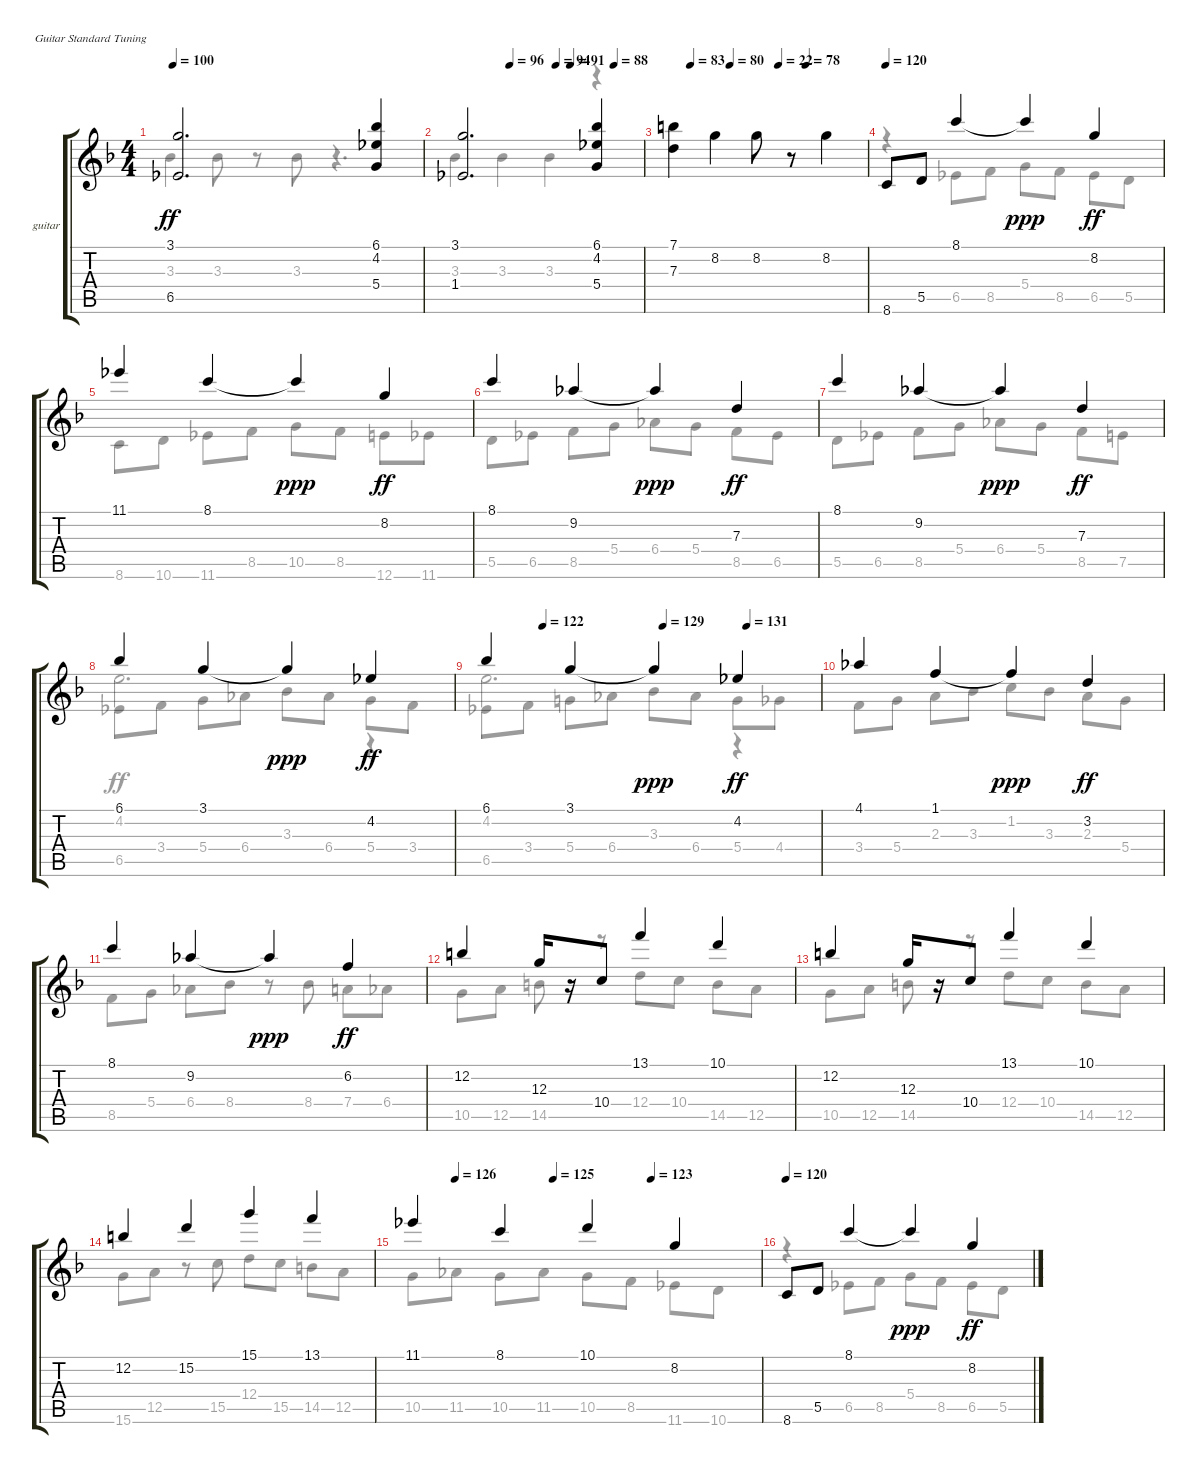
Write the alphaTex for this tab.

\bracketExtendMode groupsimilarinstruments
\firstSystemTrackNameOrientation horizontal
\otherSystemsTrackNameOrientation horizontal
\track ("guitar" "guitar") {instrument acousticguitarnylon}
\staff {score tabs}
\tuning (E4 B3 G3 D3 A2 E2)
\voice
\ts (4 4)
\tempo 100
\clef g2
\ks f
(3.1 6.5).2{d dy ff} (6.1 4.2 5.4).4 |
\tempo (96 0.28125)
\tempo (94 0.53125)
\tempo (91 0.609375)
\tempo (88 0.84375)
(3.1 1.4).2{d} (6.1 4.2 5.4).4 |
\tempo (83 0.09375)
\tempo (80 0.296875)
\tempo (22 0.546875)
\tempo (78 0.6875)
(7.1 7.3).4 8.2.4 8.2.8 r.8 8.2.4 |
\tempo 120
8.6.8 5.5.8 8.1.4 8.1{t}.4{dy ppp} 8.2.4{dy ff} |
11.1.4 8.1.4 8.1{t}.4{dy ppp} 8.2.4{dy ff} |
8.1.4 9.2.4 9.2{t}.4{dy ppp} 7.3.4{dy ff} |
8.1.4 9.2.4 9.2{t}.4{dy ppp} 7.3.4{dy ff} |
6.1.4 3.1.4 3.1{t}.4{dy ppp} 4.2.4{dy ff} |
\tempo (122 0.171875)
\tempo (129 0.53125)
\tempo (131 0.78125)
6.1.4 3.1.4 3.1{t}.4{dy ppp} 4.2.4{dy ff} |
4.1.4 1.1.4 1.1{t}.4{dy ppp} 3.2.4{dy ff} |
8.1.4 9.2.4 9.2{t}.4{dy ppp} 6.2.4{dy ff} |
12.2.4 12.3.16 r.16 10.4.8 13.1.4 10.1.4 |
12.2.4 12.3.16 r.16 10.4.8 13.1.4 10.1.4 |
12.2.4 15.2.4 15.1.4 13.1.4 |
\tempo (126 0.125)
\tempo (125 0.40625)
\tempo (123 0.6875)
11.1.4 8.1.4 10.1.4 8.2.4 |
\tempo 120
8.6.8 5.5.8 8.1.4 8.1{t}.4{dy ppp} 8.2.4{dy ff}
\voice
\clef g2
\ottava regular
\simile none
\ks f
3.3.4{dy ff} 3.3.8 r.8 3.3.8 r.4{d} |
3.3.4 3.3.4 3.3.4 r.4 |
|
r.4 6.5.8 8.5.8 5.4.8 8.5.8 6.5.8 5.5.8 |
8.6.8 10.6.8 11.6.8 8.5.8 10.5.8 8.5.8 12.6.8 11.6.8 |
5.5.8 6.5.8 8.5.8 5.4.8 6.4.8 5.4.8 8.5.8 6.5.8 |
5.5.8 6.5.8 8.5.8 5.4.8 6.4.8 5.4.8 8.5.8 7.5.8 |
4.2.2{d} 5.4.8 3.4.8 |
4.2.2{d} 5.4.8 4.4.8 |
3.4.8 5.4.8 2.3.8 3.3.8 1.2.8 3.3.8 2.3.8 5.4.8 |
8.5.8 5.4.8 6.4.8 8.4.8 r.8 8.4.8 7.4.8 6.4.8 |
10.5.8 12.5.8 14.5.8 r.8 12.4.8 10.4.8 14.5.8 12.5.8 |
10.5.8 12.5.8 14.5.8 r.8 12.4.8 10.4.8 14.5.8 12.5.8 |
15.6.8 12.5.8 r.8 15.5.8 12.4.8 15.5.8 14.5.8 12.5.8 |
10.5.8 11.5.8 10.5.8 11.5.8 10.5.8 8.5.8 11.6.8 10.6.8 |
r.4 6.5.8 8.5.8 5.4.8 8.5.8 6.5.8 5.5.8
\voice
\clef g2
\ottava regular
\simile none
\ks f
|
|
|
|
|
|
|
6.5.8 3.4.8 5.4.8 6.4.8 3.3.8 6.4.8 r.4 |
6.5.8 3.4.8 5.4.8 6.4.8 3.3.8 6.4.8 r.4 |
|
|
|
|
|
|
